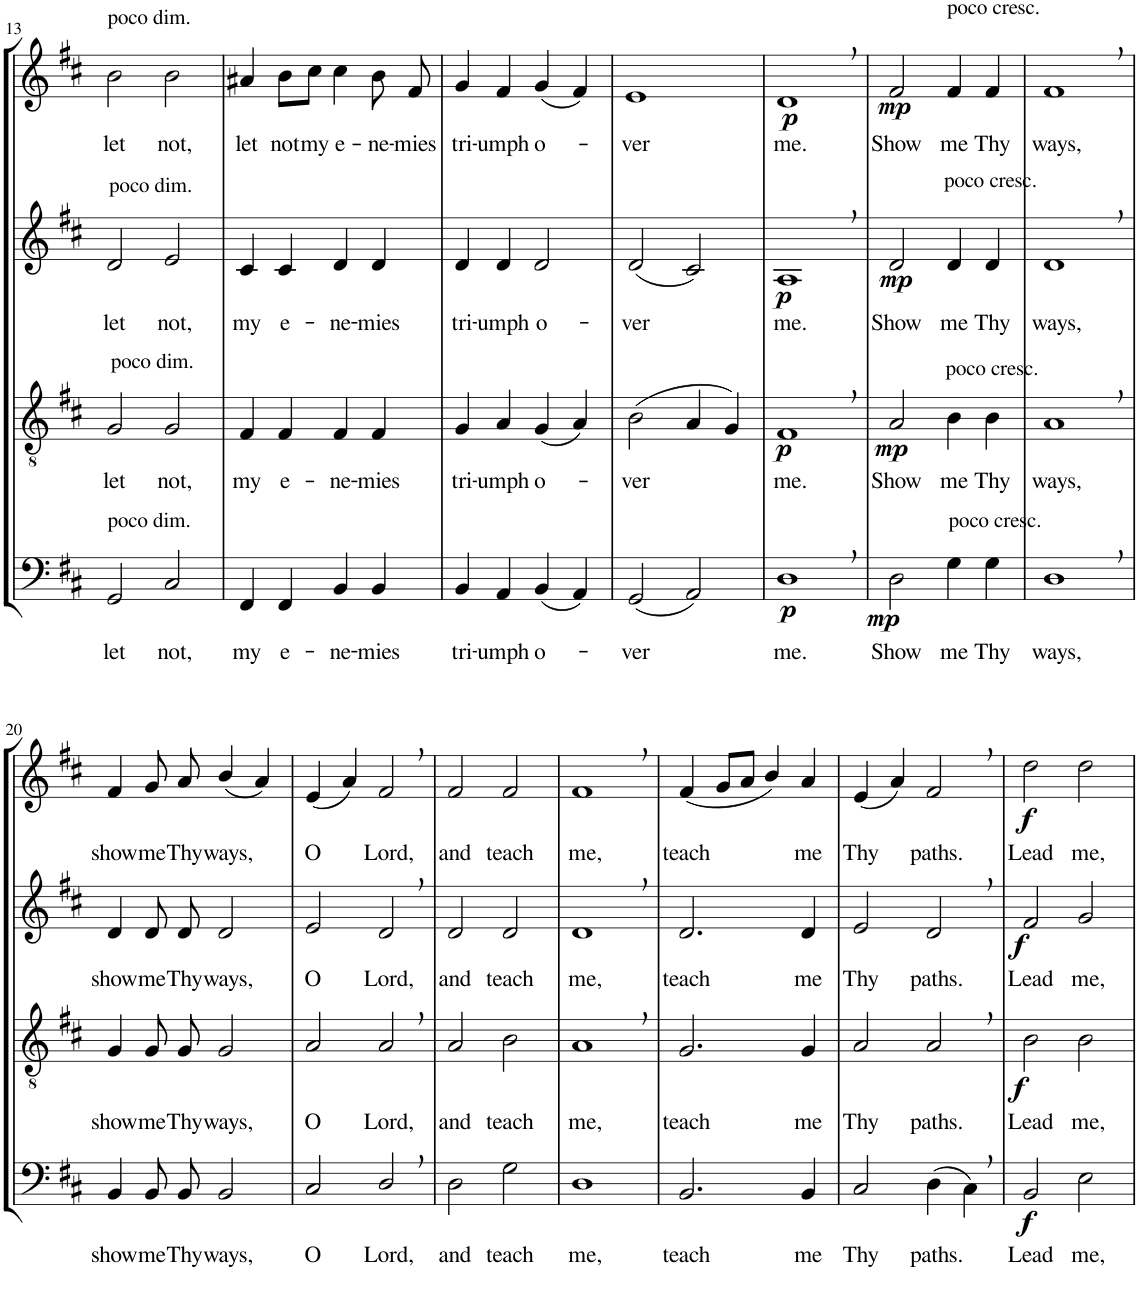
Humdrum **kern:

**kern	**text	**dynam	**kern	**text	**dynam	**kern	**text	**dynam	**kern	**text	**dynam
*part4	*part4	*part4	*part3	*part3	*part3	*part2	*part2	*part2	*part1	*part1	*part1
*staff4	*staff4	*staff4	*staff3	*staff3	*staff3	*staff2	*staff2	*staff2	*staff1	*staff1	*staff1
*I"Bassi	*	*	*I"Tenori	*	*	*I"Contralti	*	*	*I"Soprani	*	*
!!LO:PB:g=z
*clefF4	*	*	*clefGv2	*	*	*clefG2	*	*	*clefG2	*	*
*k[f#c#]	*	*	*k[f#c#]	*	*	*k[f#c#]	*	*	*k[f#c#]	*	*
*D:	*	*	*D:	*	*	*D:	*	*	*D:	*	*
*M2/2	*	*	*	*	*	*M2/2	*	*	*M2/2	*	*
=13	=13	=13	=13	=13	=13	=13	=13	=13	=13	=13	=13
!	!	!	!	!	!	!	!	!	!LO:TX:a:t=poco dim.	!	!
!	!	!	!	!	!	!LO:TX:a:t=poco dim.	!	!	!	!	!
!	!	!	!LO:TX:a:t=poco dim.	!	!	!	!	!	!	!	!
!LO:TX:a:t=poco dim.	!	!	!	!	!	!	!	!	!	!	!
!	!LO:LY:b	!	!	!LO:LY:b	!	!	!LO:LY:b	!	!	!LO:LY:b	!
2GG/	let	.	2G/	let	.	2d/	let	.	2b\	let	.
!	!LO:LY:b	!	!	!LO:LY:b	!	!	!LO:LY:b	!	!	!LO:LY:b	!
2C#/	not,	.	2G/	not,	.	2e/	not,	.	2b\	not,	.
=14	=14	=14	=14	=14	=14	=14	=14	=14	=14	=14	=14
!	!LO:LY:b	!	!	!LO:LY:b	!	!	!LO:LY:b	!	!	!LO:LY:b	!
4FF#/	my	.	4F#/	my	.	4c#/	my	.	4a#X/	let	.
!	!LO:LY:b	!	!	!LO:LY:b	!	!	!LO:LY:b	!	!	!LO:LY:b	!
4FF#/	e-	.	4F#/	e-	.	4c#/	e-	.	8b\L	not	.
!	!	!	!	!	!	!	!	!	!	!LO:LY:b	!
.	.	.	.	.	.	.	.	.	8cc#\J	my	.
!	!LO:LY:b	!	!	!LO:LY:b	!	!	!LO:LY:b	!	!	!LO:LY:b	!
4BB/	-ne-	.	4F#/	-ne-	.	4d/	-ne-	.	4cc#\	e-	.
!	!LO:LY:b	!	!	!LO:LY:b	!	!	!LO:LY:b	!	!	!LO:LY:b	!
4BB/	-mies	.	4F#/	-mies	.	4d/	-mies	.	8b\	-ne-	.
!	!	!	!	!	!	!	!	!	!	!LO:LY:b	!
.	.	.	.	.	.	.	.	.	8f#/	-mies	.
=15	=15	=15	=15	=15	=15	=15	=15	=15	=15	=15	=15
!	!LO:LY:b	!	!	!LO:LY:b	!	!	!LO:LY:b	!	!	!LO:LY:b	!
4BB/	tri-	.	4G/	tri-	.	4d/	tri-	.	4g/	tri-	.
!	!LO:LY:b	!	!	!LO:LY:b	!	!	!LO:LY:b	!	!	!LO:LY:b	!
4AA/	-umph	.	4A/	-umph	.	4d/	-umph	.	4f#/	-umph	.
!	!LO:LY:b	!	!	!LO:LY:b	!	!	!LO:LY:b	!	!	!LO:LY:b	!
(4BB/	o-	.	(4G/	o-	.	2d/	o-	.	(4g/	o-	.
4AA/)	.	.	4A/)	.	.	.	.	.	4f#/)	.	.
=16	=16	=16	=16	=16	=16	=16	=16	=16	=16	=16	=16
!	!LO:LY:b	!	!	!LO:LY:b	!	!	!LO:LY:b	!	!	!LO:LY:b	!
(2GG/	-ver	.	(2B\	-ver	.	(2d/	-ver	.	1e	-ver	.
2AA/)	.	.	4A/	.	.	2c#/)	.	.	.	.	.
.	.	.	4G/)	.	.	.	.	.	.	.	.
=17	=17	=17	=17	=17	=17	=17	=17	=17	=17	=17	=17
!	!LO:LY:b	!LO:DY:b	!	!LO:LY:b	!LO:DY:b	!	!LO:LY:b	!LO:DY:b	!	!LO:LY:b	!LO:DY:b
1D,	me.	p	1F#,	me.	p	1A,	me.	p	1d,	me.	p
=18	=18	=18	=18	=18	=18	=18	=18	=18	=18	=18	=18
!	!LO:LY:b	!LO:DY:b	!	!LO:LY:b	!LO:DY:b	!	!LO:LY:b	!LO:DY:b	!	!LO:LY:b	!LO:DY:b
2D\	Show	mp	2A/	Show	mp	2d/	Show	mp	2f#/	Show	mp
!	!	!	!	!	!	!	!	!	!LO:TX:a:t=poco cresc.	!	!
!	!	!	!	!	!	!LO:TX:a:t=poco cresc.	!	!	!	!	!
!	!	!	!LO:TX:a:t=poco cresc.	!	!	!	!	!	!	!	!
!LO:TX:a:t=poco cresc.	!	!	!	!	!	!	!	!	!	!	!
!	!LO:LY:b	!	!	!LO:LY:b	!	!	!LO:LY:b	!	!	!LO:LY:b	!
4G\	me	.	4B\	me	.	4d/	me	.	4f#/	me	.
!	!LO:LY:b	!	!	!LO:LY:b	!	!	!LO:LY:b	!	!	!LO:LY:b	!
4G\	Thy	.	4B\	Thy	.	4d/	Thy	.	4f#/	Thy	.
=19	=19	=19	=19	=19	=19	=19	=19	=19	=19	=19	=19
!	!LO:LY:b	!	!	!LO:LY:b	!	!	!LO:LY:b	!	!	!LO:LY:b	!
1D,	ways,	.	1A,	ways,	.	1d,	ways,	.	1f#,	ways,	.
!!LO:LB:g=z
=20	=20	=20	=20	=20	=20	=20	=20	=20	=20	=20	=20
!	!LO:LY:b	!	!	!LO:LY:b	!	!	!LO:LY:b	!	!	!LO:LY:b	!
4BB/	show	.	4G/	show	.	4d/	show	.	4f#/	show	.
!	!LO:LY:b	!	!	!LO:LY:b	!	!	!LO:LY:b	!	!	!LO:LY:b	!
8BB/L	me	.	8G/	me	.	8d/L	me	.	8g/	me	.
!	!LO:LY:b	!	!	!LO:LY:b	!	!	!LO:LY:b	!	!	!LO:LY:b	!
8BB/J	Thy	.	8G/	Thy	.	8d/J	Thy	.	8a/	Thy	.
!	!LO:LY:b	!	!	!LO:LY:b	!	!	!LO:LY:b	!	!	!LO:LY:b	!
2BB/	ways,	.	2G/	ways,	.	2d/	ways,	.	(4b/	ways,	.
.	.	.	.	.	.	.	.	.	4a/)	.	.
=21	=21	=21	=21	=21	=21	=21	=21	=21	=21	=21	=21
!	!LO:LY:b	!	!	!LO:LY:b	!	!	!LO:LY:b	!	!	!LO:LY:b	!
2C#/	O	.	2A/	O	.	2e/	O	.	(4e/	O	.
.	.	.	.	.	.	.	.	.	4a/)	.	.
!	!LO:LY:b	!	!	!LO:LY:b	!	!	!LO:LY:b	!	!	!LO:LY:b	!
2D,/	Lord,	.	2A,/	Lord,	.	2d,/	Lord,	.	2f#,/	Lord,	.
=22	=22	=22	=22	=22	=22	=22	=22	=22	=22	=22	=22
!	!LO:LY:b	!	!	!LO:LY:b	!	!	!LO:LY:b	!	!	!LO:LY:b	!
2D\	and	.	2A/	and	.	2d/	and	.	2f#/	and	.
!	!LO:LY:b	!	!	!LO:LY:b	!	!	!LO:LY:b	!	!	!LO:LY:b	!
2G\	teach	.	2B\	teach	.	2d/	teach	.	2f#/	teach	.
=23	=23	=23	=23	=23	=23	=23	=23	=23	=23	=23	=23
!	!LO:LY:b	!	!	!LO:LY:b	!	!	!LO:LY:b	!	!	!LO:LY:b	!
1D	me,	.	1A,	me,	.	1d,	me,	.	1f#,	me,	.
=24	=24	=24	=24	=24	=24	=24	=24	=24	=24	=24	=24
!	!LO:LY:b	!	!	!LO:LY:b	!	!	!LO:LY:b	!	!	!LO:LY:b	!
2.BB/	teach	.	2.G/	teach	.	2.d/	teach	.	(4f#/	teach	.
.	.	.	.	.	.	.	.	.	8g/L	.	.
.	.	.	.	.	.	.	.	.	8a/J	.	.
.	.	.	.	.	.	.	.	.	4b/)	.	.
!	!LO:LY:b	!	!	!LO:LY:b	!	!	!LO:LY:b	!	!	!LO:LY:b	!
4BB/	me	.	4G/	me	.	4d/	me	.	4a/	me	.
=25	=25	=25	=25	=25	=25	=25	=25	=25	=25	=25	=25
!	!LO:LY:b	!	!	!LO:LY:b	!	!	!LO:LY:b	!	!	!LO:LY:b	!
2C#/	Thy	.	2A/	Thy	.	2e/	Thy	.	(4e/	Thy	.
.	.	.	.	.	.	.	.	.	4a/)	.	.
!	!LO:LY:b	!	!	!LO:LY:b	!	!	!LO:LY:b	!	!	!LO:LY:b	!
(4D\	paths.	.	2A,/	paths.	.	2d,/	paths.	.	2f#,/	paths.	.
4C#,\)	.	.	.	.	.	.	.	.	.	.	.
=26	=26	=26	=26	=26	=26	=26	=26	=26	=26	=26	=26
!	!LO:LY:b	!LO:DY:b	!	!LO:LY:b	!LO:DY:b	!	!LO:LY:b	!LO:DY:b	!	!LO:LY:b	!LO:DY:b
2BB/	Lead	f	2B\	Lead	f	2f#/	Lead	f	2dd\	Lead	f
!	!LO:LY:b	!	!	!LO:LY:b	!	!	!LO:LY:b	!	!	!LO:LY:b	!
2E\	me,	.	2B\	me,	.	2g/	me,	.	2dd\	me,	.
=	=	=	=	=	=	=	=	=	=	=	=
*-	*-	*-	*-	*-	*-	*-	*-	*-	*-	*-	*-
